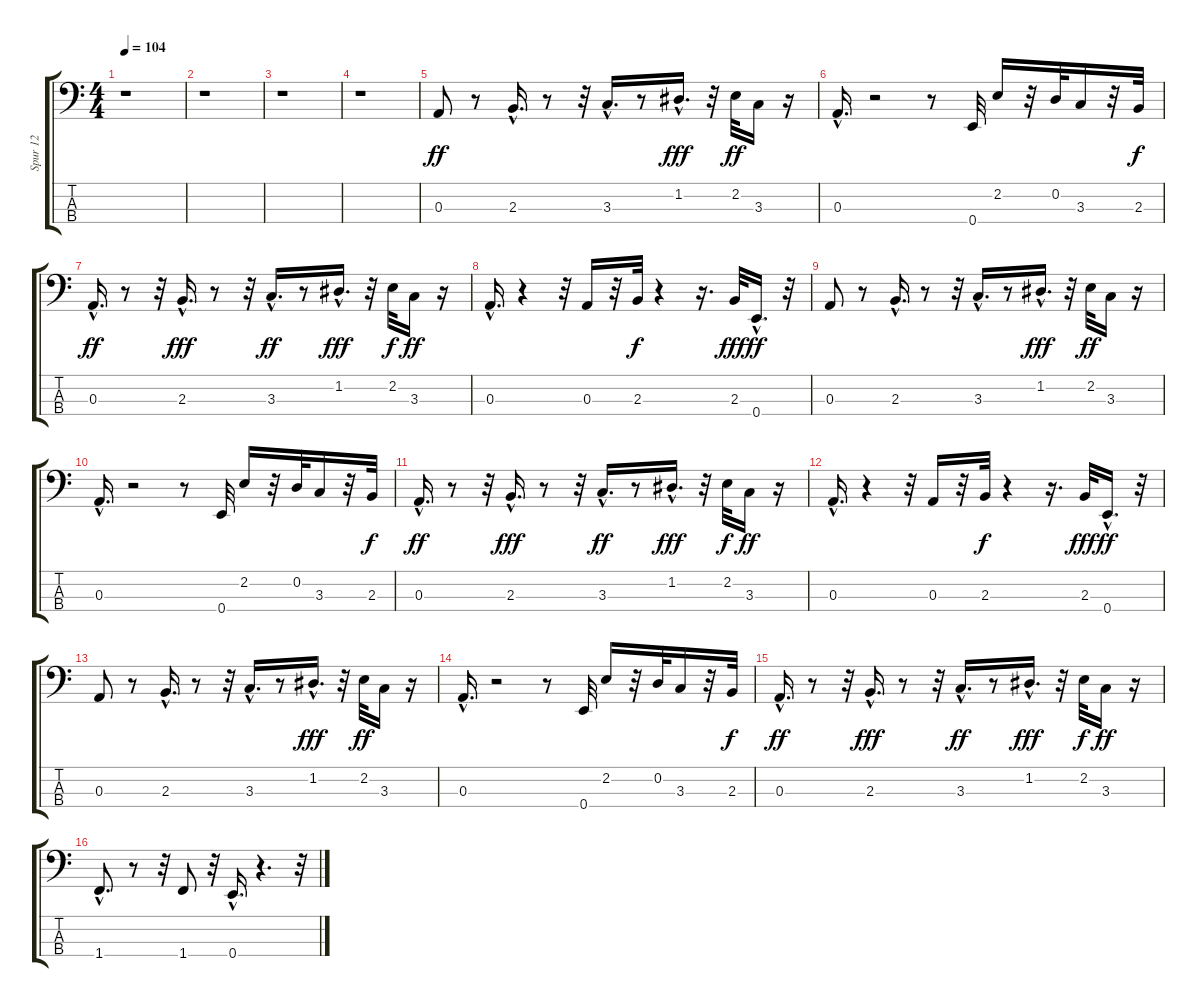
\track ("Spur 12" "Spur 12") {instrument synthbass2}
\staff {score tabs}
\tuning (G2 D2 A1 E1) {hide}
\ts (4 4)
\tempo 104
\clef f4
\ks c
r.1{dy ff instrument synthbass2} |
r.1 |
r.1 |
r.1 |
0.3.8 r.8 2.3{hac}.16{d} r.8 r.32 3.3{hac}.16{d} r.8 1.2{hac}.16{d dy fff} r.32 2.2.32{dy ff} 3.3.16 r.16 |
0.3{hac}.16{d} r.2 r.8 0.4.32 2.2.16 r.32 0.2.32 3.3.16 r.32 2.3.32{dy f} |
0.3{hac}.16{d dy ff} r.8 r.32 2.3{hac}.16{d dy fff} r.8 r.32 3.3{hac}.16{d dy ff} r.8 1.2{hac}.16{d dy fff} r.32 2.2.32{dy f} 3.3.16{dy ff} r.16 |
0.3{hac}.16{d} r.4 r.32 0.3.16 r.32 2.3.32{dy f} r.4 r.16{d} 2.3.32{dy fff} 0.4{hac}.16{d dy ff} r.32 |
0.3.8 r.8 2.3{hac}.16{d} r.8 r.32 3.3{hac}.16{d} r.8 1.2{hac}.16{d dy fff} r.32 2.2.32{dy ff} 3.3.16 r.16 |
0.3{hac}.16{d} r.2 r.8 0.4.32 2.2.16 r.32 0.2.32 3.3.16 r.32 2.3.32{dy f} |
0.3{hac}.16{d dy ff} r.8 r.32 2.3{hac}.16{d dy fff} r.8 r.32 3.3{hac}.16{d dy ff} r.8 1.2{hac}.16{d dy fff} r.32 2.2.32{dy f} 3.3.16{dy ff} r.16 |
0.3{hac}.16{d} r.4 r.32 0.3.16 r.32 2.3.32{dy f} r.4 r.16{d} 2.3.32{dy fff} 0.4{hac}.16{d dy ff} r.32 |
0.3.8 r.8 2.3{hac}.16{d} r.8 r.32 3.3{hac}.16{d} r.8 1.2{hac}.16{d dy fff} r.32 2.2.32{dy ff} 3.3.16 r.16 |
0.3{hac}.16{d} r.2 r.8 0.4.32 2.2.16 r.32 0.2.32 3.3.16 r.32 2.3.32{dy f} |
0.3{hac}.16{d dy ff} r.8 r.32 2.3{hac}.16{d dy fff} r.8 r.32 3.3{hac}.16{d dy ff} r.8 1.2{hac}.16{d dy fff} r.32 2.2.32{dy f} 3.3.16{dy ff} r.16 |
1.4{hac}.8{d} r.8 r.32 1.4.8 r.32 0.4{hac}.16{d} r.4{d} r.32
